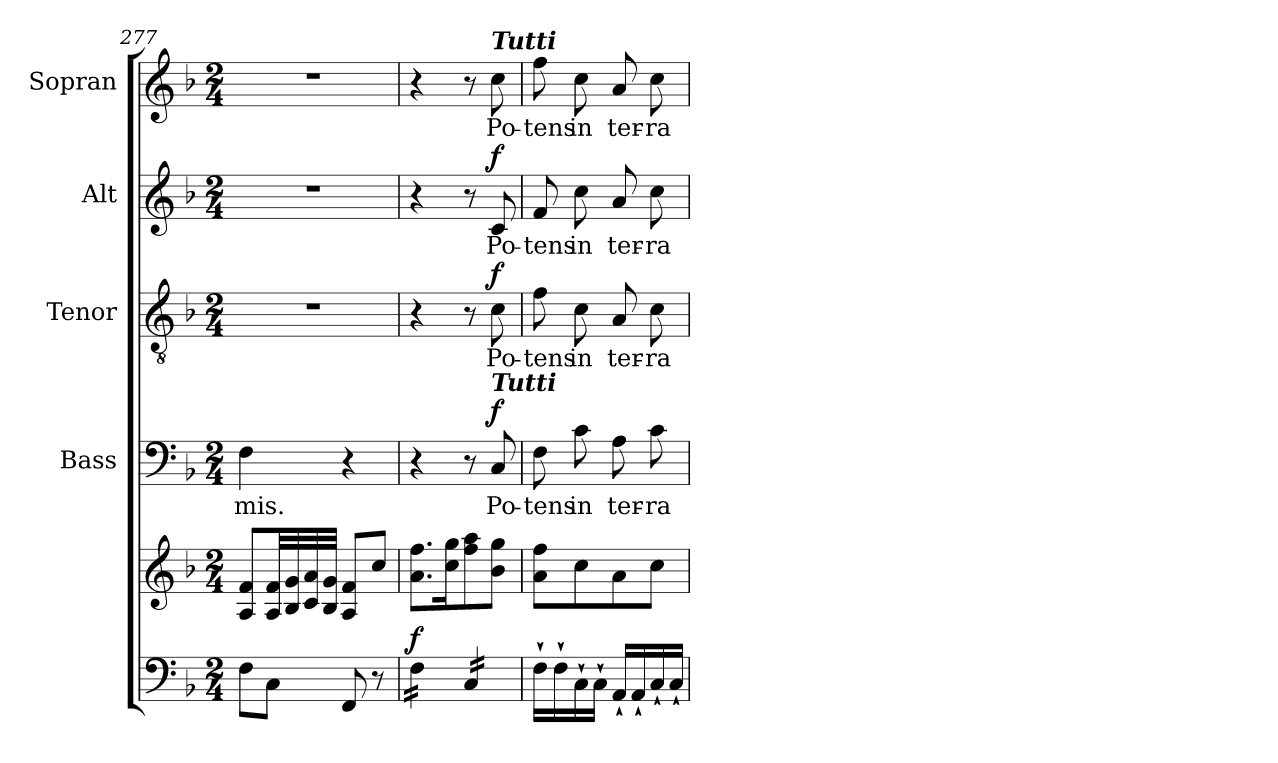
**kern	**kern	**dynam	**kern	**text	**dynam	**kern	**text	**dynam	**kern	**text	**dynam	**kern	**text
*part5	*part5	*part5	*part4	*part4	*part4	*part3	*part3	*part3	*part2	*part2	*part2	*part1	*part1
*staff6	*staff5	*staff5/6	*staff4	*staff4	*staff4	*staff3	*staff3	*staff3	*staff2	*staff2	*staff2	*staff1	*staff1
*	*	*	*I"Bass	*	*	*I"Tenor	*	*	*I"Alt	*	*	*I"Sopran	*
*	*	*	*I'B.	*	*	*I'T.	*	*	*I'A.	*	*	*I'S.	*
*clefF4	*clefG2	*	*clefF4	*	*	*clefGv2	*	*	*clefG2	*	*	*clefG2	*
*k[b-]	*k[b-]	*	*k[b-]	*	*	*k[b-]	*	*	*k[b-]	*	*	*k[b-]	*
*F:	*F:	*	*F:	*	*	*F:	*	*	*F:	*	*	*F:	*
*M2/4	*M2/4	*	*M2/4	*	*	*M2/4	*	*	*M2/4	*	*	*M2/4	*
=277	=277	=277	=277	=277	=277	=277	=277	=277	=277	=277	=277	=277	=277
!	!	!	!	!LO:LY:b	!	!	!	!	!	!	!	!	!
8F\L	8A/ 8f/L	.	4F\	-mis.	.	2r	.	.	2r	.	.	2r	.
8C\J	32A/ 32f/LL	.	.	.	.	.	.	.	.	.	.	.	.
.	32B-/ 32g/	.	.	.	.	.	.	.	.	.	.	.	.
.	32c/ 32a/	.	.	.	.	.	.	.	.	.	.	.	.
.	32B-/ 32g/JJJ	.	.	.	.	.	.	.	.	.	.	.	.
8FF/	8A/ 8f/L	.	4r	.	.	.	.	.	.	.	.	.	.
8r	8cc/J	.	.	.	.	.	.	.	.	.	.	.	.
=278	=278	=278	=278	=278	=278	=278	=278	=278	=278	=278	=278	=278	=278
!	!	!LO:DY:a=2	!	!	!	!	!	!	!	!	!	!	!
*tremolo	*	*	*	*	*	*	*	*	*	*	*	*	*
16F\LL	8.a\ 8.ff\L	f	4r	.	.	4r	.	.	4r	.	.	4r	.
16F\	.	.	.	.	.	.	.	.	.	.	.	.	.
16F\	.	.	.	.	.	.	.	.	.	.	.	.	.
16F\JJ	16cc\ 16gg\k	.	.	.	.	.	.	.	.	.	.	.	.
16C/LL	8ff\ 8aa\	.	8r	.	.	8r	.	.	8r	.	.	8r	.
16C/	.	.	.	.	.	.	.	.	.	.	.	.	.
!	!	!	!	!	!	!	!	!	!	!	!	!LO:TX:a:Bi:t=Tutti	!
!	!	!	!LO:TX:a:Bi:t=Tutti	!	!	!	!	!	!	!	!	!	!
!	!	!	!	!LO:LY:b	!LO:DY:a	!	!LO:LY:b	!LO:DY:a	!	!LO:LY:b	!LO:DY:a	!	!LO:LY:b
16C/	8b-\ 8gg\J	.	8C/	Po-	f	8c\	Po-	f	8c/	Po-	f	8cc\	Po-
16C/JJ	.	.	.	.	.	.	.	.	.	.	.	.	.
*Xtremolo	*	*	*	*	*	*	*	*	*	*	*	*	*
=279	=279	=279	=279	=279	=279	=279	=279	=279	=279	=279	=279	=279	=279
!	!	!	!	!LO:LY:b	!	!	!LO:LY:b	!	!	!LO:LY:b	!	!	!LO:LY:b
16F`>\LL	8a\ 8ff\L	.	8F\	-tens	.	8f\	-tens	.	8f/	-tens	.	8ff\	-tens
16F`>\	.	.	.	.	.	.	.	.	.	.	.	.	.
!	!	!	!	!LO:LY:b	!	!	!LO:LY:b	!	!	!LO:LY:b	!	!	!LO:LY:b
16C`>\	8cc\	.	8c\	in	.	8c\	in	.	8cc\	in	.	8cc\	in
16C`>\JJ	.	.	.	.	.	.	.	.	.	.	.	.	.
!	!	!	!	!LO:LY:b	!	!	!LO:LY:b	!	!	!LO:LY:b	!	!	!LO:LY:b
16AA`</LL	8a\	.	8A\	ter-	.	8A/	ter-	.	8a/	ter-	.	8a/	ter-
16AA`</	.	.	.	.	.	.	.	.	.	.	.	.	.
!	!	!	!	!LO:LY:b	!	!	!LO:LY:b	!	!	!LO:LY:b	!	!	!LO:LY:b
16C`</	8cc\J	.	8c\	-ra	.	8c\	-ra	.	8cc\	-ra	.	8cc\	-ra
16C`</JJ	.	.	.	.	.	.	.	.	.	.	.	.	.
=	=	=	=	=	=	=	=	=	=	=	=	=	=
*-	*-	*-	*-	*-	*-	*-	*-	*-	*-	*-	*-	*-	*-
